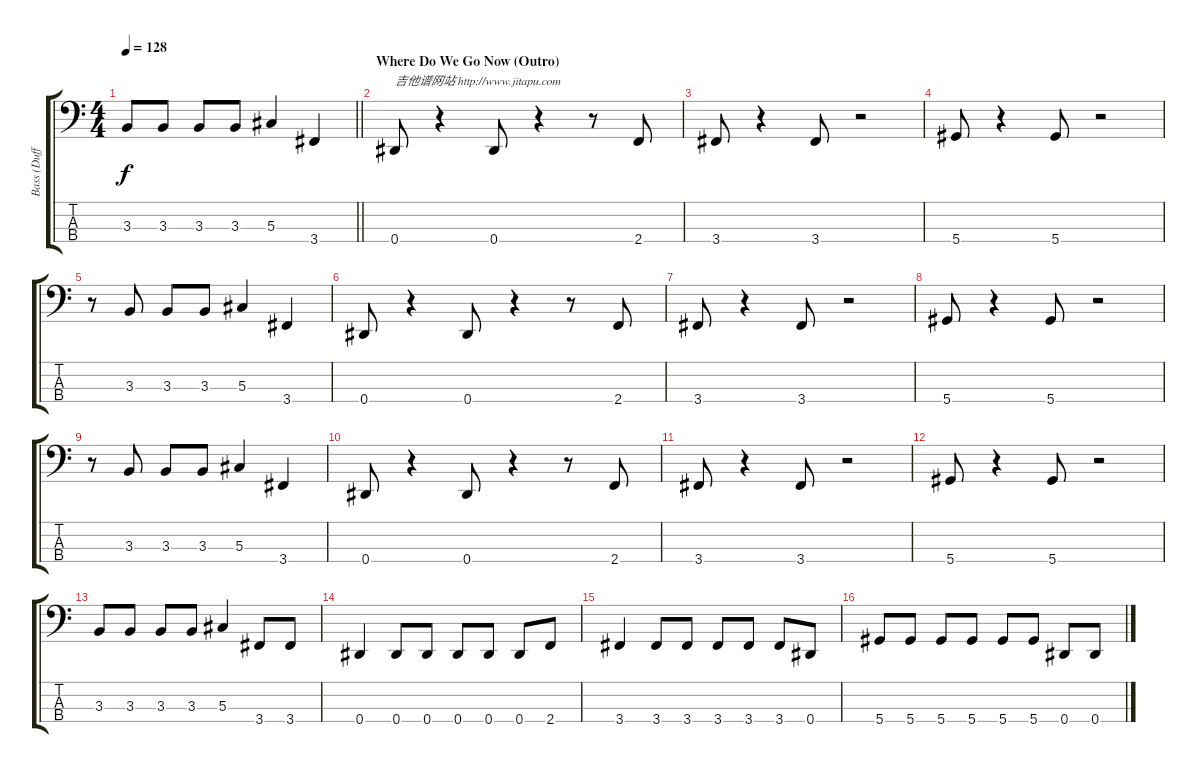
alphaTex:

\track ("Bass (Duff)" "Bass (Duff") {instrument electricbasspick}
\staff {score tabs}
\tuning (Gb2 Db2 Ab1 Eb1) {hide}
\ts (4 4)
\tempo 128
\clef f4
\barLineRight lightlight
\ks c
3.3.8{dy f} 3.3.8 3.3.8 3.3.8 5.3.4 3.4.4 |
\section ("" "Where Do We Go Now (Outro)")
0.4.8{txt "吉他谱网站 http://www.jitapu.com"} r.4 0.4.8 r.4 r.8 2.4.8 |
3.4.8 r.4 3.4.8 r.2 |
5.4.8 r.4 5.4.8 r.2 |
r.8 3.3.8 3.3.8 3.3.8 5.3.4 3.4.4 |
0.4.8 r.4 0.4.8 r.4 r.8 2.4.8 |
3.4.8 r.4 3.4.8 r.2 |
5.4.8 r.4 5.4.8 r.2 |
r.8 3.3.8 3.3.8 3.3.8 5.3.4 3.4.4 |
0.4.8 r.4 0.4.8 r.4 r.8 2.4.8 |
3.4.8 r.4 3.4.8 r.2 |
5.4.8 r.4 5.4.8 r.2 |
3.3.8 3.3.8 3.3.8 3.3.8 5.3.4 3.4.8 3.4.8 |
0.4.4 0.4.8 0.4.8 0.4.8 0.4.8 0.4.8 2.4.8 |
3.4.4 3.4.8 3.4.8 3.4.8 3.4.8 3.4.8 0.4.8 |
5.4.8 5.4.8 5.4.8 5.4.8 5.4.8 5.4.8 0.4.8 0.4.8
